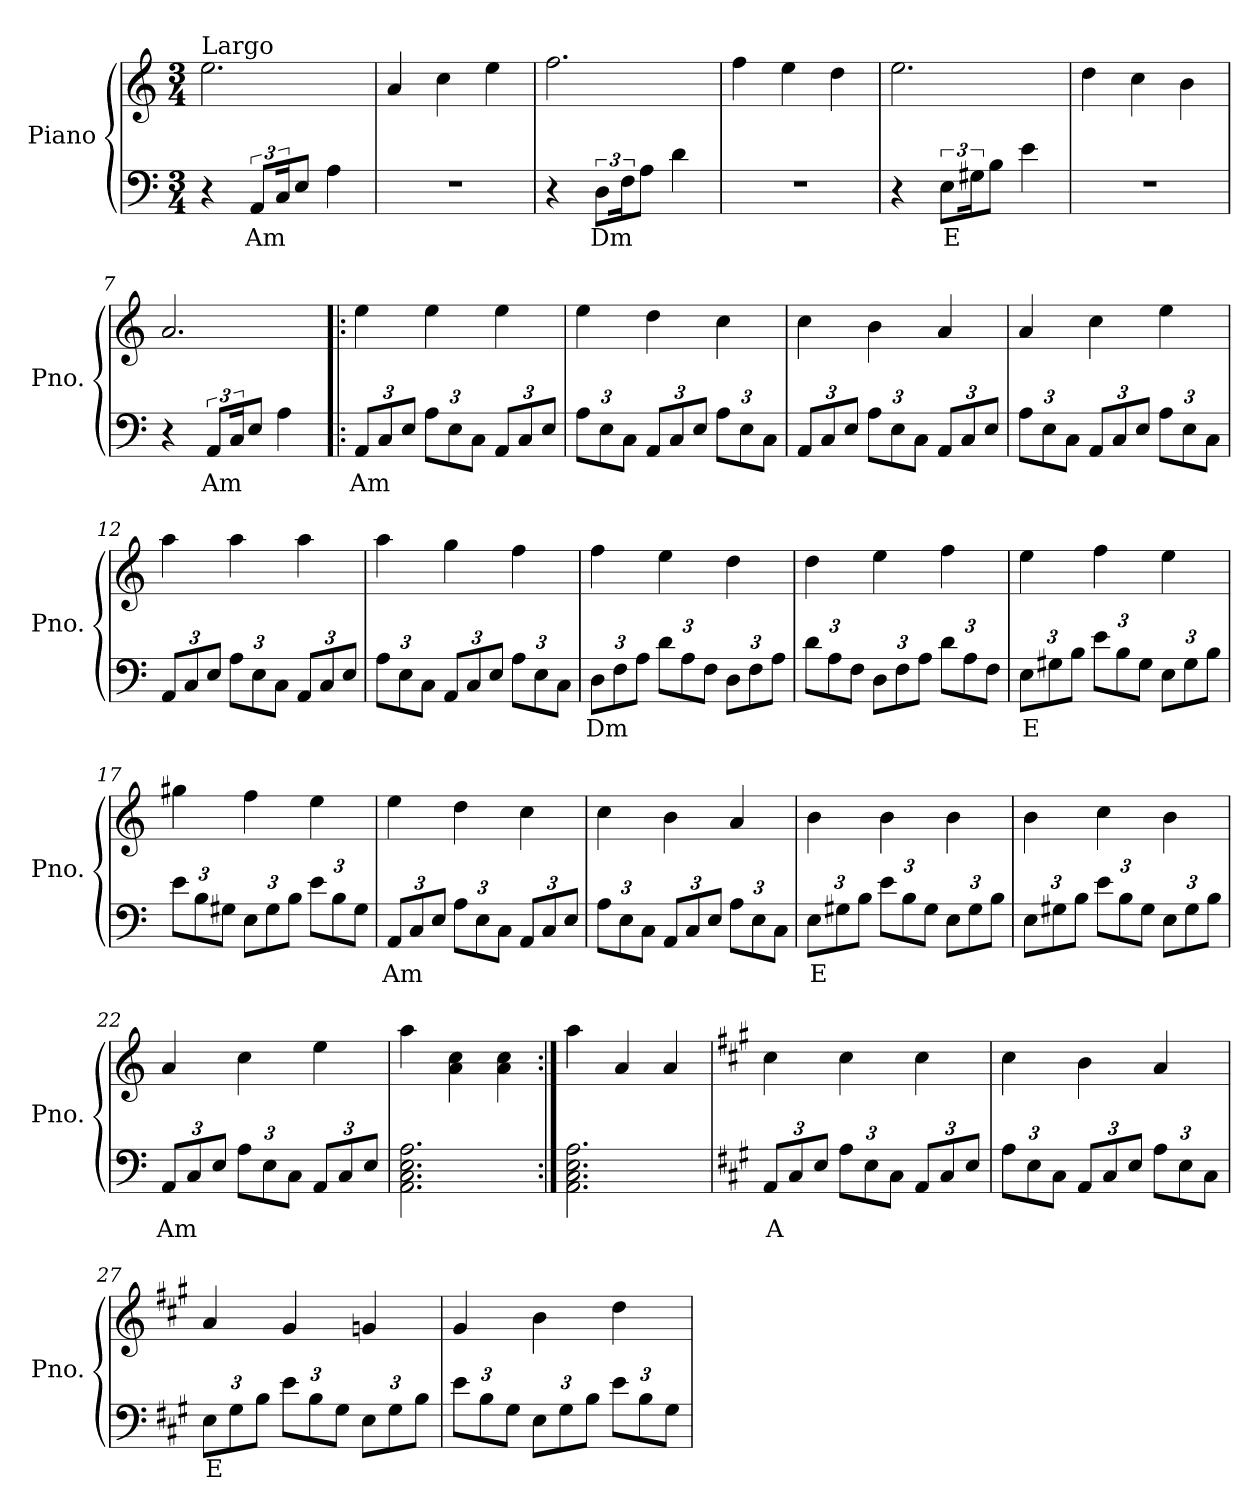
**kern	**text	**kern
*part1	*part1	*part1
*staff2	*staff2	*staff1
*I"Piano	*	*
*I'Pno.	*	*
*clefF4	*	*clefG2
*k[]	*	*k[]
*M3/4	*	*M3/4
=1	=1	=1
!	!	!LO:TX:a:t=Largo
4r	.	2.ee\
!	!LO:LY:b:color=#3800B2	!
12AA/L	Am	.
24C/K	.	.
8E/J	.	.
4A\	.	.
=2	=2	=2
2.r	.	4a/
.	.	4cc\
.	.	4ee\
=3	=3	=3
4r	.	2.ff\
!	!LO:LY:b:color=#3800B2	!
12D\L	Dm	.
24F\K	.	.
8A\J	.	.
4d\	.	.
=4	=4	=4
2.r	.	4ff\
.	.	4ee\
.	.	4dd\
=5	=5	=5
4r	.	2.ee\
!	!LO:LY:b:color=#3800B2	!
12E\L	E	.
24G#X\K	.	.
8B\J	.	.
4e\	.	.
=6	=6	=6
2.r	.	4dd\
.	.	4cc\
.	.	4b\
=7	=7	=7
4r	.	2.a/
!	!LO:LY:b:color=#3800B2	!
12AA/L	Am	.
24C/K	.	.
8E/J	.	.
4A\	.	.
!!LO:LB:g=z
=8!|:	=8!|:	=8!|:
*Xbrackettup	*	*
*	*	*MM75
!	!LO:LY:b:color=#3800B2	!
12AA/L	Am	4ee\
12C/	.	.
12E/J	.	.
12A\L	.	4ee\
12E\	.	.
12C\J	.	.
12AA/L	.	4ee\
12C/	.	.
12E/J	.	.
=9	=9	=9
12A\L	.	4ee\
12E\	.	.
12C\J	.	.
12AA/L	.	4dd\
12C/	.	.
12E/J	.	.
12A\L	.	4cc\
12E\	.	.
12C\J	.	.
=10	=10	=10
12AA/L	.	4cc\
12C/	.	.
12E/J	.	.
12A\L	.	4b\
12E\	.	.
12C\J	.	.
12AA/L	.	4a/
12C/	.	.
12E/J	.	.
=11	=11	=11
12A\L	.	4a/
12E\	.	.
12C\J	.	.
12AA/L	.	4cc\
12C/	.	.
12E/J	.	.
12A\L	.	4ee\
12E\	.	.
12C\J	.	.
=12	=12	=12
12AA/L	.	4aa\
12C/	.	.
12E/J	.	.
12A\L	.	4aa\
12E\	.	.
12C\J	.	.
12AA/L	.	4aa\
12C/	.	.
12E/J	.	.
!!LO:LB:g=z
=13	=13	=13
12A\L	.	4aa\
12E\	.	.
12C\J	.	.
12AA/L	.	4gg\
12C/	.	.
12E/J	.	.
12A\L	.	4ff\
12E\	.	.
12C\J	.	.
=14	=14	=14
!	!LO:LY:b:color=#3800B2	!
12D\L	Dm	4ff\
12F\	.	.
12A\J	.	.
12d\L	.	4ee\
12A\	.	.
12F\J	.	.
12D\L	.	4dd\
12F\	.	.
12A\J	.	.
=15	=15	=15
12d\L	.	4dd\
12A\	.	.
12F\J	.	.
12D\L	.	4ee\
12F\	.	.
12A\J	.	.
12d\L	.	4ff\
12A\	.	.
12F\J	.	.
=16	=16	=16
!	!LO:LY:b:color=#3800B2	!
12E\L	E	4ee\
12G#X\	.	.
12B\J	.	.
12e\L	.	4ff\
12B\	.	.
12G#\J	.	.
12E\L	.	4ee\
12G#\	.	.
12B\J	.	.
=17	=17	=17
12e\L	.	4gg#X\
12B\	.	.
12G#X\J	.	.
12E\L	.	4ff\
12G#\	.	.
12B\J	.	.
12e\L	.	4ee\
12B\	.	.
12G#\J	.	.
!!LO:LB:g=z
=18	=18	=18
!	!LO:LY:b:color=#3800B2	!
12AA/L	Am	4ee\
12C/	.	.
12E/J	.	.
12A\L	.	4dd\
12E\	.	.
12C\J	.	.
12AA/L	.	4cc\
12C/	.	.
12E/J	.	.
=19	=19	=19
12A\L	.	4cc\
12E\	.	.
12C\J	.	.
12AA/L	.	4b\
12C/	.	.
12E/J	.	.
12A\L	.	4a/
12E\	.	.
12C\J	.	.
=20	=20	=20
!	!LO:LY:b:color=#3800B2	!
12E\L	E	4b\
12G#X\	.	.
12B\J	.	.
12e\L	.	4b\
12B\	.	.
12G#\J	.	.
12E\L	.	4b\
12G#\	.	.
12B\J	.	.
=21	=21	=21
12E\L	.	4b\
12G#X\	.	.
12B\J	.	.
12e\L	.	4cc\
12B\	.	.
12G#\J	.	.
12E\L	.	4b\
12G#\	.	.
12B\J	.	.
=22	=22	=22
!	!LO:LY:b:color=#3800B2	!
12AA/L	Am	4a/
12C/	.	.
12E/J	.	.
12A\L	.	4cc\
12E\	.	.
12C\J	.	.
12AA/L	.	4ee\
12C/	.	.
12E/J	.	.
!!LO:LB:g=z
=23	=23	=23
2.AA\ 2.C\ 2.E\ 2.A\	.	4aa\
.	.	4a\ 4cc\
.	.	4a\ 4cc\
=24:|!	=24:|!	=24:|!
2.AA\ 2.C\ 2.E\ 2.A\	.	4aa\
.	.	4a/
.	.	4a/
=25	=25	=25
*k[f#c#g#]	*	*k[f#c#g#]
!	!LO:LY:b:color=#3800B2	!
12AA/L	A	4cc#\
12C#/	.	.
12E/J	.	.
12A\L	.	4cc#\
12E\	.	.
12C#\J	.	.
12AA/L	.	4cc#\
12C#/	.	.
12E/J	.	.
=26	=26	=26
12A\L	.	4cc#\
12E\	.	.
12C#\J	.	.
12AA/L	.	4b\
12C#/	.	.
12E/J	.	.
12A\L	.	4a/
12E\	.	.
12C#\J	.	.
=27	=27	=27
!	!LO:LY:b:color=#3800B2	!
12E\L	E	4a/
12G#\	.	.
12B\J	.	.
12e\L	.	4g#/
12B\	.	.
12G#\J	.	.
12E\L	.	4gn/
12G#\	.	.
12B\J	.	.
=28	=28	=28
12e\L	.	4g#/
12B\	.	.
12G#\J	.	.
12E\L	.	4b\
12G#\	.	.
12B\J	.	.
12e\L	.	4dd\
12B\	.	.
12G#\J	.	.
=	=	=
*-	*-	*-
